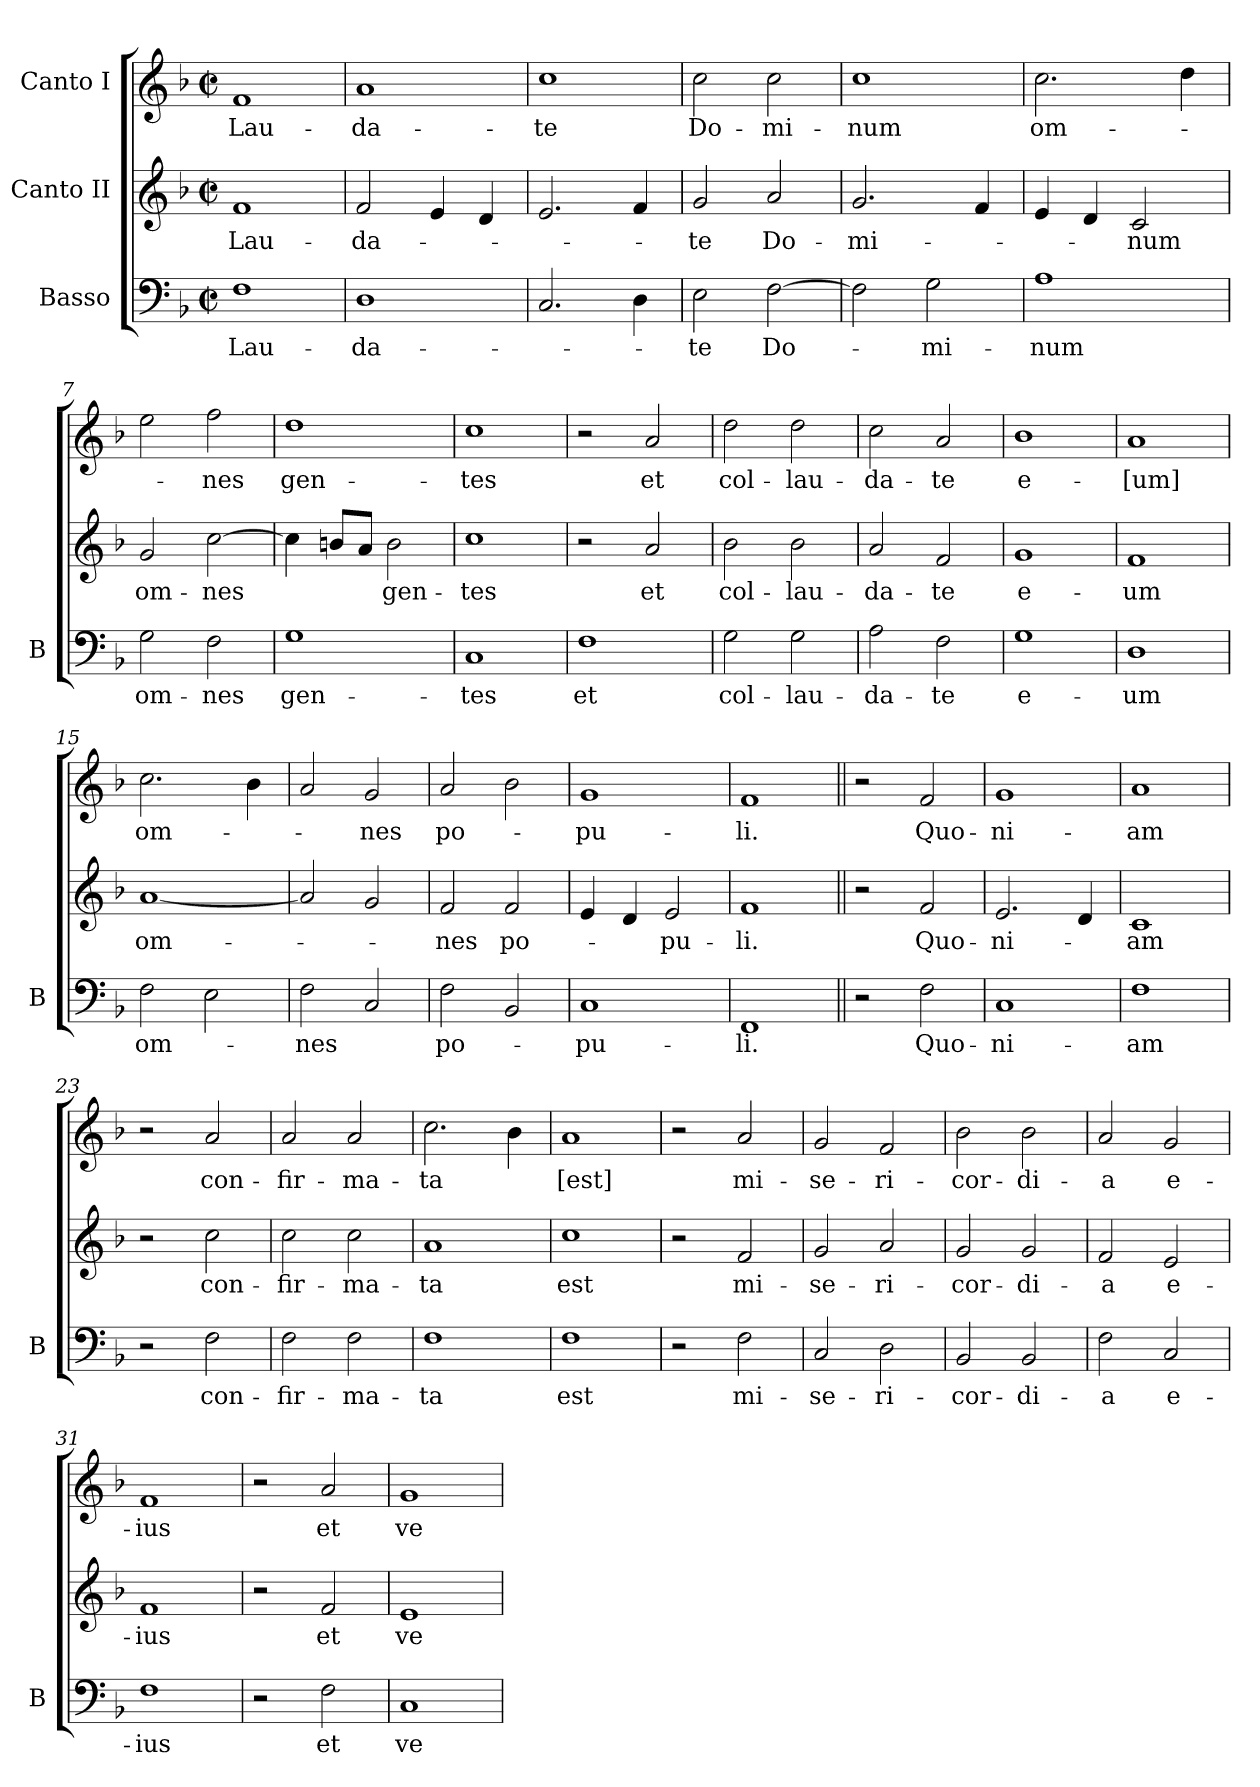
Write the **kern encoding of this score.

**kern	**text	**kern	**text	**kern	**text
*part3	*part3	*part2	*part2	*part1	*part1
*staff3	*staff3	*staff2	*staff2	*staff1	*staff1
*I"Basso	*	*I"Canto II	*	*I"Canto I	*
*I'B	*	*	*	*	*
*clefF4	*	*clefG2	*	*clefG2	*
*k[b-]	*	*k[b-]	*	*k[b-]	*
*M2/2	*	*M2/2	*	*M2/2	*
*met(c|)	*	*met(c|)	*	*met(c|)	*
=1	=1	=1	=1	=1	=1
1F	Lau-	1f	Lau-	1f	Lau-
=2	=2	=2	=2	=2	=2
1D	-da-	2f/	-da-	1a	-da-
.	.	4e/	.	.	.
.	.	4d/	.	.	.
=3	=3	=3	=3	=3	=3
2.C/	.	2.e/	.	1cc	-te
4D\	.	4f/	.	.	.
=4	=4	=4	=4	=4	=4
2E\	-te	2g/	-te	2cc\	Do-
[2F\	Do-	2a/	Do-	2cc\	-mi-
=5	=5	=5	=5	=5	=5
2F\]	.	2.g/	-mi-	1cc	-num
2G\	-mi-	.	.	.	.
.	.	4f/	.	.	.
=6	=6	=6	=6	=6	=6
1A	-num	4e/	.	2.cc\	om-
.	.	4d/	.	.	.
.	.	2c/	-num	.	.
.	.	.	.	4dd\	.
=7	=7	=7	=7	=7	=7
2G\	om-	2g/	om-	2ee\	.
2F\	-nes	[2cc\	-nes	2ff\	-nes
=8	=8	=8	=8	=8	=8
1G	gen-	4cc\]	.	1dd	gen-
.	.	8bn/L	.	.	.
.	.	8a/J	.	.	.
.	.	2b\	gen-	.	.
=9	=9	=9	=9	=9	=9
1C	-tes	1cc	-tes	1cc	-tes
=10	=10	=10	=10	=10	=10
1F	et	2r	.	2r	.
.	.	2a/	et	2a/	et
=11	=11	=11	=11	=11	=11
2G\	col-	2b-\	col-	2dd\	col-
2G\	-lau-	2b-\	-lau-	2dd\	-lau-
=12	=12	=12	=12	=12	=12
2A\	-da-	2a/	-da-	2cc\	-da-
2F\	-te	2f/	-te	2a/	-te
=13	=13	=13	=13	=13	=13
1G	e-	1g	e-	1b-	e-
=14	=14	=14	=14	=14	=14
1D	-um	1f	-um	1a	-[um]
=15	=15	=15	=15	=15	=15
2F\	om-	[1a	om-	2.cc\	om-
2E\	.	.	.	.	.
.	.	.	.	4b-\	.
=16	=16	=16	=16	=16	=16
2F\	-nes	2a/]	.	2a/	.
2C/	.	2g/	.	2g/	-nes
=17	=17	=17	=17	=17	=17
2F\	po-	2f/	-nes	2a/	po-
2BB-/	.	2f/	po-	2b-\	.
=18	=18	=18	=18	=18	=18
1C	-pu-	4e/	.	1g	-pu-
.	.	4d/	.	.	.
.	.	2e/	-pu-	.	.
=19	=19	=19	=19	=19	=19
1FF	-li.	1f	-li.	1f	-li.
=20||	=20||	=20||	=20||	=20||	=20||
2r	.	2r	.	2r	.
2F\	Quo-	2f/	Quo-	2f/	Quo-
=21	=21	=21	=21	=21	=21
1C	-ni-	2.e/	-ni-	1g	-ni-
.	.	4d/	.	.	.
=22	=22	=22	=22	=22	=22
1F	-am	1c	-am	1a	-am
=23	=23	=23	=23	=23	=23
2r	.	2r	.	2r	.
2F\	con-	2cc\	con-	2a/	con-
=24	=24	=24	=24	=24	=24
2F\	-fir-	2cc\	-fir-	2a/	-fir-
2F\	-ma-	2cc\	-ma-	2a/	-ma-
=25	=25	=25	=25	=25	=25
1F	-ta	1a	-ta	2.cc\	-ta
.	.	.	.	4b-\	.
=26	=26	=26	=26	=26	=26
1F	est	1cc	est	1a	[est]
=27	=27	=27	=27	=27	=27
2r	.	2r	.	2r	.
2F\	mi-	2f/	mi-	2a/	mi-
=28	=28	=28	=28	=28	=28
2C/	-se-	2g/	-se-	2g/	-se-
2D\	-ri-	2a/	-ri-	2f/	-ri-
=29	=29	=29	=29	=29	=29
2BB-/	-cor-	2g/	-cor-	2b-\	-cor-
2BB-/	-di-	2g/	-di-	2b-\	-di-
=30	=30	=30	=30	=30	=30
2F\	-a	2f/	-a	2a/	-a
2C/	e-	2e/	e-	2g/	e-
=31	=31	=31	=31	=31	=31
1F	-ius	1f	-ius	1f	-ius
=32	=32	=32	=32	=32	=32
2r	.	2r	.	2r	.
2F\	et	2f/	et	2a/	et
=33	=33	=33	=33	=33	=33
1C	ve-	1e	ve-	1g	ve-
=	=	=	=	=	=
*-	*-	*-	*-	*-	*-
